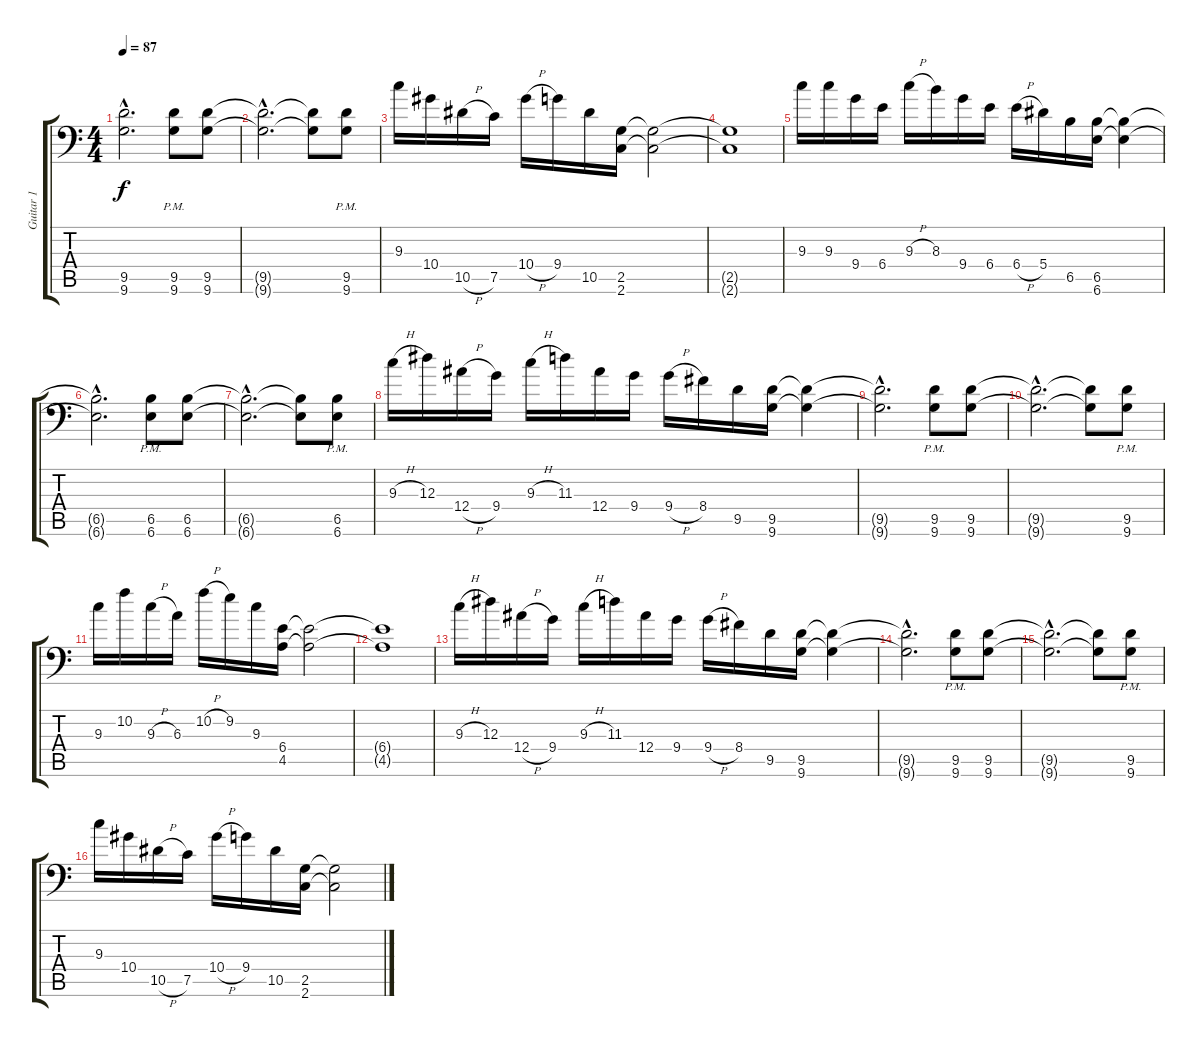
\track ("Guitar 1" "Guitar 1") {instrument overdrivenguitar}
\staff {score tabs}
\tuning (C4 G3 Eb3 Bb2 F2 Bb1) {hide}
\ts (4 4)
\tempo 87
\clef f4
\ks c
(9.5{hac t} 9.6{hac t}).2{d dy f} (9.5{pm} 9.6{pm}).8 (9.5 9.6).8 |
(9.5{hac t} 9.6{hac t}).2{d} (9.5{t} 9.6{t}).8 (9.5{pm} 9.6{pm}).8 |
9.3.16 10.4.16 10.5{h}.16 7.5.16 10.4{h}.16 9.4.16 10.5.16 (2.5 2.6).16 (2.5{t} 2.6{t}).2 |
(2.5{t} 2.6{t}).1 |
9.3.16 9.3.16 9.4.16 6.4.16 9.3{h}.16 8.3.16 9.4.16 6.4.16 6.4{h}.16 5.4.16 6.5.16 (6.5 6.6).16 (6.5{t} 6.6{t}).4 |
(6.5{hac t} 6.6{hac t}).2{d} (6.5{pm} 6.6{pm}).8 (6.5 6.6).8 |
(6.5{hac t} 6.6{hac t}).2{d} (6.5{t} 6.6{t}).8 (6.5{pm} 6.6{pm}).8 |
9.3{h}.16 12.3.16 12.4{h}.16 9.4.16 9.3{h}.16 11.3.16 12.4.16 9.4.16 9.4{h}.16 8.4.16 9.5.16 (9.5 9.6).16 (9.5{t} 9.6{t}).4 |
(9.5{hac t} 9.6{hac t}).2{d} (9.5{pm} 9.6{pm}).8 (9.5 9.6).8 |
(9.5{hac t} 9.6{hac t}).2{d} (9.5{t} 9.6{t}).8 (9.5{pm} 9.6{pm}).8 |
9.3.16 10.2.16 9.3{h}.16 6.3.16 10.2{h}.16 9.2.16 9.3.16 (6.4 4.5).16 (6.4{t} 4.5{t}).2 |
(6.4{t} 4.5{t}).1 |
9.3{h}.16 12.3.16 12.4{h}.16 9.4.16 9.3{h}.16 11.3.16 12.4.16 9.4.16 9.4{h}.16 8.4.16 9.5.16 (9.5 9.6).16 (9.5{t} 9.6{t}).4 |
(9.5{hac t} 9.6{hac t}).2{d} (9.5{pm} 9.6{pm}).8 (9.5 9.6).8 |
(9.5{hac t} 9.6{hac t}).2{d} (9.5{t} 9.6{t}).8 (9.5{pm} 9.6{pm}).8 |
9.3.16 10.4.16 10.5{h}.16 7.5.16 10.4{h}.16 9.4.16 10.5.16 (2.5 2.6).16 (2.5{t} 2.6{t}).2
